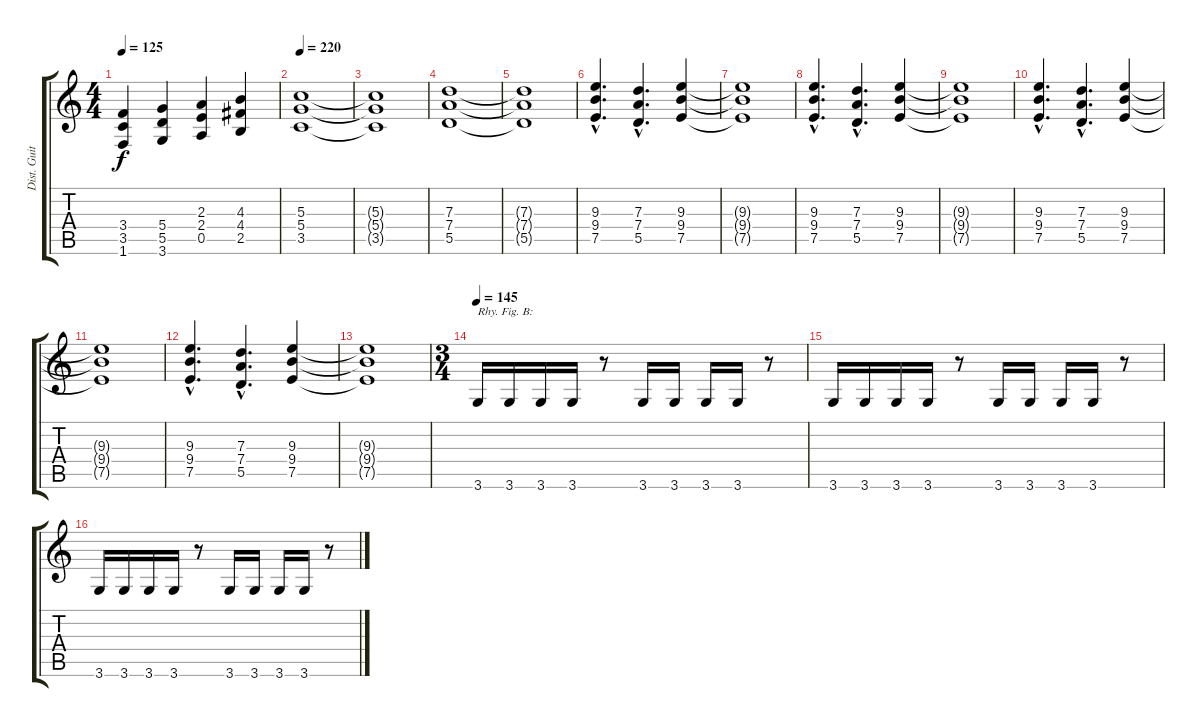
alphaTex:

\track ("Dist. Guitar 2" "Dist. Guit") {instrument distortionguitar}
\staff {score tabs}
\tuning (E4 B3 G3 D3 A2 E2) {hide}
\ts (4 4)
\tempo 125
\clef g2
\ks c
(3.4 3.5 1.6).4{dy f} (5.4 5.5 3.6).4 (2.3 2.4 0.5).4 (4.3 4.4 2.5).4 |
\tempo 220
(5.3 5.4 3.5).1{instrument distortionguitar} |
(5.3{t} 5.4{t} 3.5{t}).1 |
(7.3 7.4 5.5).1 |
(7.3{t} 7.4{t} 5.5{t}).1 |
(9.3{hac} 9.4{hac} 7.5{hac}).4{d} (7.3{hac} 7.4{hac} 5.5{hac}).4{d} (9.3 9.4 7.5).4 |
(9.3{t} 9.4{t} 7.5{t}).1 |
(9.3{hac} 9.4{hac} 7.5{hac}).4{d} (7.3{hac} 7.4{hac} 5.5{hac}).4{d} (9.3 9.4 7.5).4 |
(9.3{t} 9.4{t} 7.5{t}).1 |
(9.3{hac} 9.4{hac} 7.5{hac}).4{d} (7.3{hac} 7.4{hac} 5.5{hac}).4{d} (9.3 9.4 7.5).4 |
(9.3{t} 9.4{t} 7.5{t}).1 |
(9.3{hac} 9.4{hac} 7.5{hac}).4{d} (7.3{hac} 7.4{hac} 5.5{hac}).4{d} (9.3 9.4 7.5).4 |
(9.3{t} 9.4{t} 7.5{t}).1 |
\ts (3 4)
\tempo 145
3.6.16{txt "Rhy. Fig. B:" volume 10 instrument distortionguitar} 3.6.16 3.6.16 3.6.16 r.8 3.6.16 3.6.16 3.6.16 3.6.16 r.8 |
3.6.16 3.6.16 3.6.16 3.6.16 r.8 3.6.16 3.6.16 3.6.16 3.6.16 r.8 |
3.6.16 3.6.16 3.6.16 3.6.16 r.8 3.6.16 3.6.16 3.6.16 3.6.16 r.8
